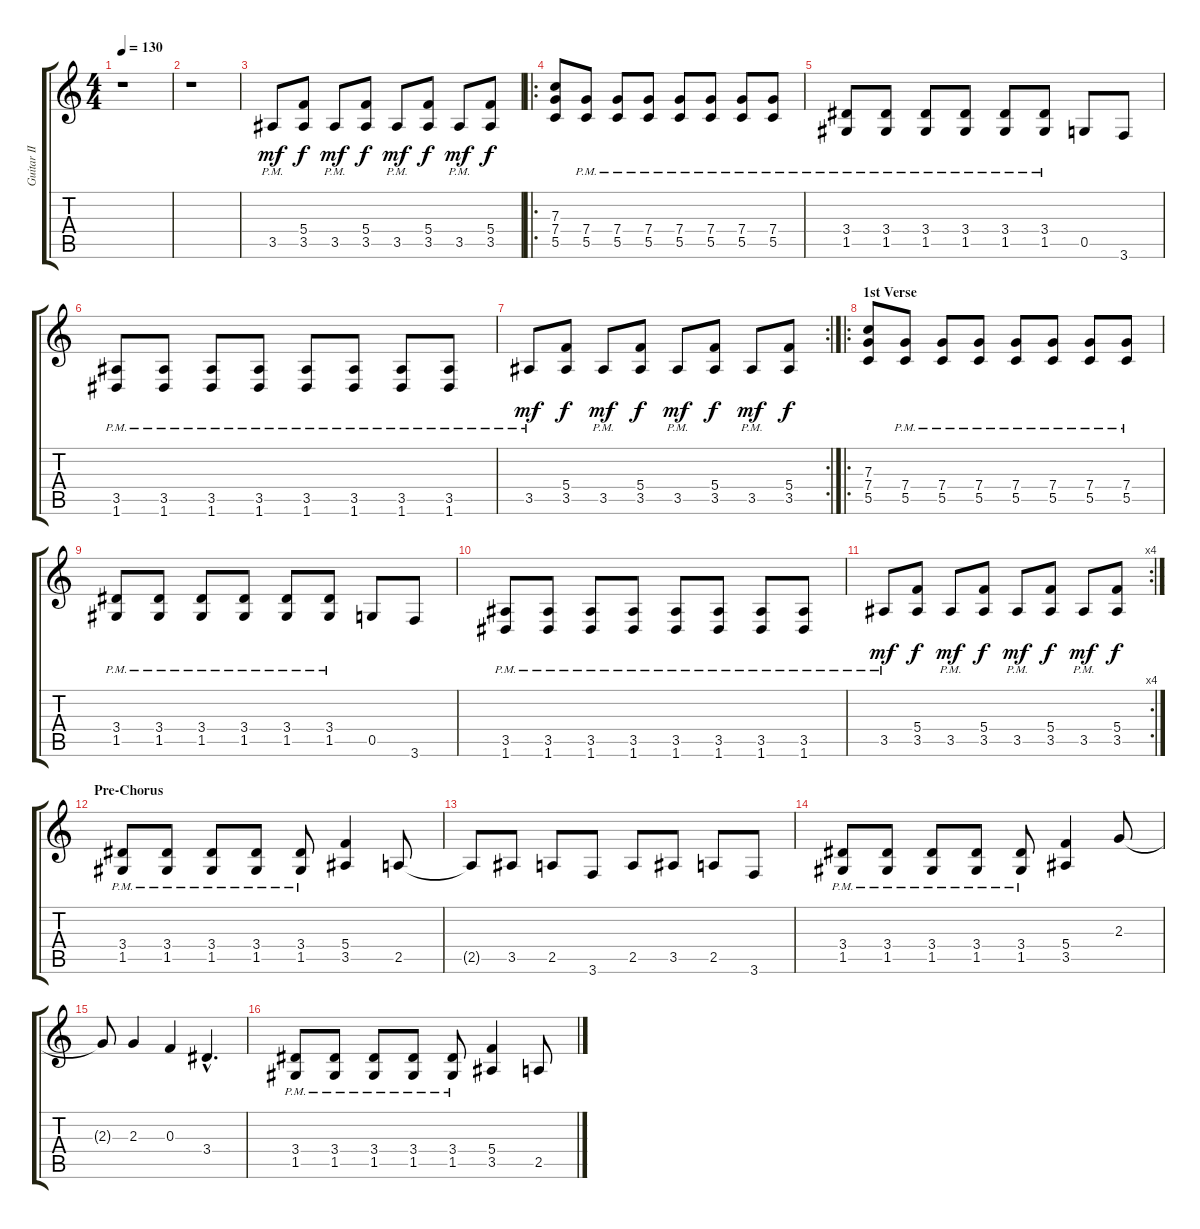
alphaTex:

\track ("Guitar II" "Guitar II") {instrument distortionguitar}
\staff {score tabs}
\tuning (D4 A3 F3 C3 G2 D2) {hide}
\ts (4 4)
\tempo 130
\clef g2
\ks c
r.1{dy mf} |
r.1 |
3.5{pm}.8 (5.4 3.5).8{dy f} 3.5{pm}.8{dy mf} (5.4 3.5).8{dy f} 3.5{pm}.8{dy mf} (5.4 3.5).8{dy f} 3.5{pm}.8{dy mf} (5.4 3.5).8{dy f} |
\ro
(7.3 7.4 5.5).8 (7.4{pm} 5.5{pm}).8 (7.4{pm} 5.5{pm}).8 (7.4{pm} 5.5{pm}).8 (7.4{pm} 5.5{pm}).8 (7.4{pm} 5.5{pm}).8 (7.4{pm} 5.5{pm}).8 (7.4{pm} 5.5{pm}).8 |
(3.4{pm} 1.5{pm}).8 (3.4{pm} 1.5{pm}).8 (3.4{pm} 1.5{pm}).8 (3.4{pm} 1.5{pm}).8 (3.4{pm} 1.5{pm}).8 (3.4{pm} 1.5{pm}).8 0.5.8 3.6.8 |
(3.5{pm} 1.6{pm}).8 (3.5{pm} 1.6{pm}).8 (3.5{pm} 1.6{pm}).8 (3.5{pm} 1.6{pm}).8 (3.5{pm} 1.6{pm}).8 (3.5{pm} 1.6{pm}).8 (3.5{pm} 1.6{pm}).8 (3.5{pm} 1.6{pm}).8 |
\rc 2
3.5{pm}.8{dy mf} (5.4 3.5).8{dy f} 3.5{pm}.8{dy mf} (5.4 3.5).8{dy f} 3.5{pm}.8{dy mf} (5.4 3.5).8{dy f} 3.5{pm}.8{dy mf} (5.4 3.5).8{dy f} |
\ro
\section ("" "1st Verse")
(7.3 7.4 5.5).8 (7.4{pm} 5.5{pm}).8 (7.4{pm} 5.5{pm}).8 (7.4{pm} 5.5{pm}).8 (7.4{pm} 5.5{pm}).8 (7.4{pm} 5.5{pm}).8 (7.4{pm} 5.5{pm}).8 (7.4{pm} 5.5{pm}).8 |
(3.4{pm} 1.5{pm}).8 (3.4{pm} 1.5{pm}).8 (3.4{pm} 1.5{pm}).8 (3.4{pm} 1.5{pm}).8 (3.4{pm} 1.5{pm}).8 (3.4{pm} 1.5{pm}).8 0.5.8 3.6.8 |
(3.5{pm} 1.6{pm}).8 (3.5{pm} 1.6{pm}).8 (3.5{pm} 1.6{pm}).8 (3.5{pm} 1.6{pm}).8 (3.5{pm} 1.6{pm}).8 (3.5{pm} 1.6{pm}).8 (3.5{pm} 1.6{pm}).8 (3.5{pm} 1.6{pm}).8 |
\rc 4
3.5{pm}.8{dy mf} (5.4 3.5).8{dy f} 3.5{pm}.8{dy mf} (5.4 3.5).8{dy f} 3.5{pm}.8{dy mf} (5.4 3.5).8{dy f} 3.5{pm}.8{dy mf} (5.4 3.5).8{dy f} |
\section ("" "Pre-Chorus")
(3.4{pm} 1.5{pm}).8 (3.4{pm} 1.5{pm}).8 (3.4{pm} 1.5{pm}).8 (3.4{pm} 1.5{pm}).8 (3.4{pm} 1.5{pm}).8 (5.4 3.5).4 2.5.8 |
2.5{t}.8 3.5.8 2.5.8 3.6.8 2.5.8 3.5.8 2.5.8 3.6.8 |
(3.4{pm} 1.5).8 (3.4{pm} 1.5{pm}).8 (3.4{pm} 1.5{pm}).8 (3.4{pm} 1.5{pm}).8 (3.4{pm} 1.5{pm}).8 (5.4 3.5).4 2.3.8 |
2.3{t}.8 2.3.4 0.3.4 3.4{hac}.4{d} |
(3.4{pm} 1.5{pm}).8 (3.4{pm} 1.5{pm}).8 (3.4{pm} 1.5{pm}).8 (3.4{pm} 1.5{pm}).8 (3.4{pm} 1.5{pm}).8 (5.4 3.5).4 2.5.8
